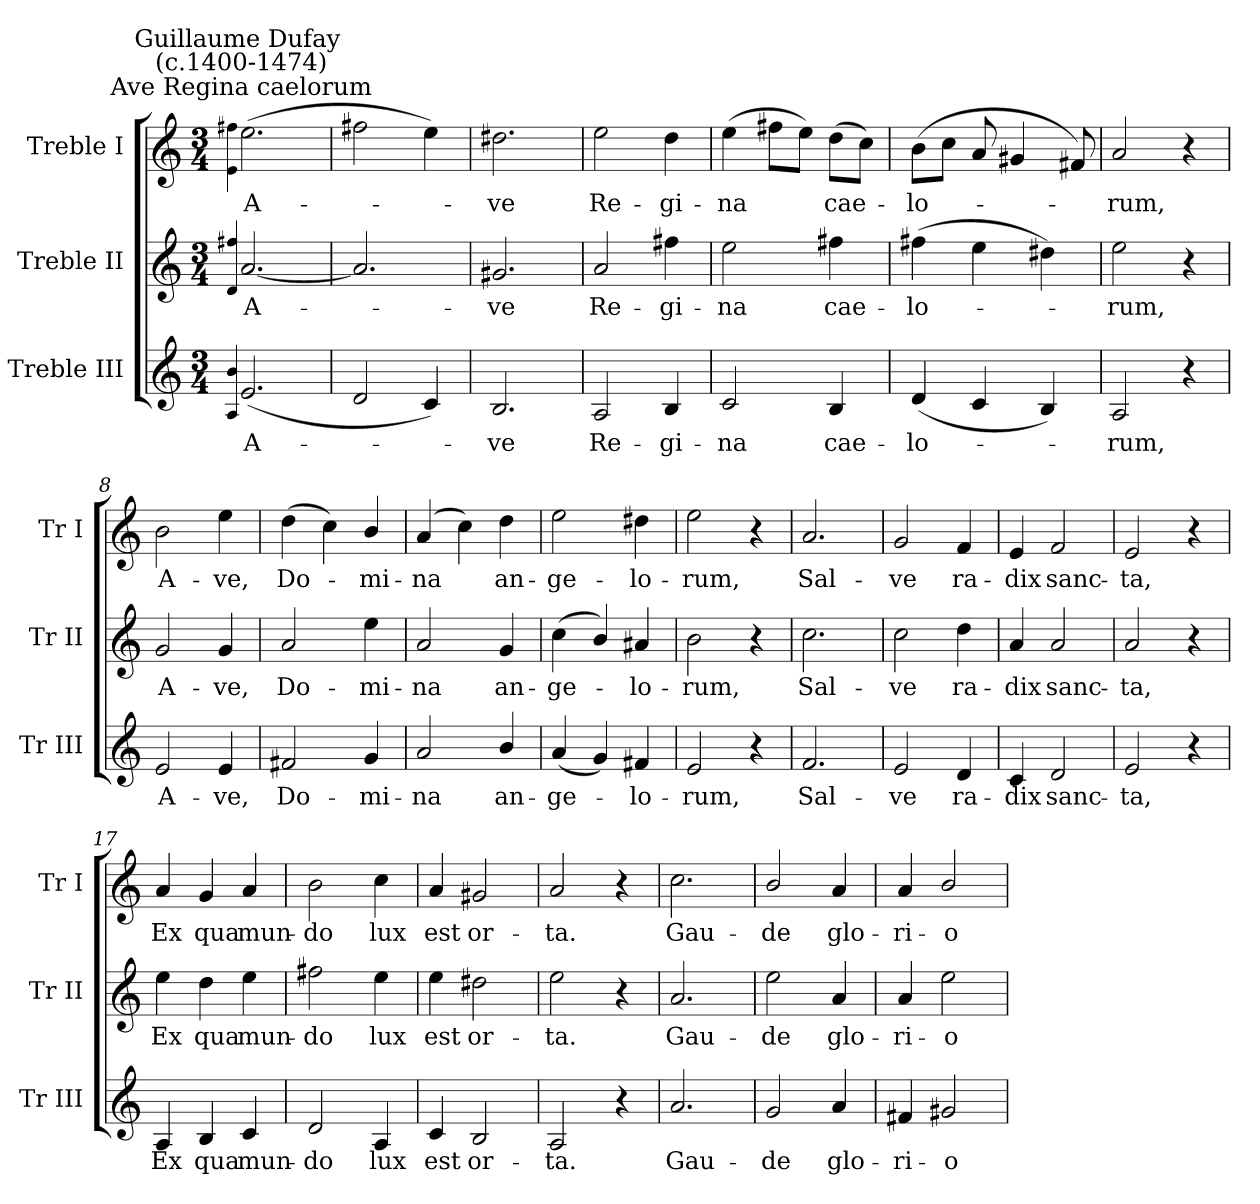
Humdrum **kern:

**kern	**text	**kern	**text	**kern	**text
*part3	*part3	*part2	*part2	*part1	*part1
*staff3	*staff3	*staff2	*staff2	*staff1	*staff1
*I"Treble III	*	*I"Treble II	*	*I"Treble I	*
*I'Tr III	*	*I'Tr II	*	*I'Tr I	*
*clefG2	*	*clefG2	*	*clefG2	*
*k[]	*	*k[]	*	*k[]	*
*C:	*	*C:	*	*C:	*
*M3/4	*	*M3/4	*	*M3/4	*
=1	=1	=1	=1	=1	=1
4qqA 4qqb	.	4qqd 4qqff#X	.	4qqe 4qqff#X	.
!	!	!	!	!LO:TX:a:cj:t=Ave Regina caelorum	!
!	!	!	!	!LO:TX:a:cj:t=Guillaume Dufay \n(c.1400-1474)	!
!	!LO:LY:b	!	!LO:LY:b	!	!LO:LY:b
(<2.e	A-	[2.a	A-	(>2.ee	A-
=2	=2	=2	=2	=2	=2
2d/	.	2.a]	.	2ff#X	.
4c)	.	.	.	4ee)	.
=3	=3	=3	=3	=3	=3
!	!LO:LY:b	!	!LO:LY:b	!	!LO:LY:b
2.B	ve	2.g#X	ve	2.dd#X	ve
=4	=4	=4	=4	=4	=4
!	!LO:LY:b	!	!LO:LY:b	!	!LO:LY:b
2A	Re-	2a	Re-	2ee	Re-
!	!LO:LY:b	!	!LO:LY:b	!	!LO:LY:b
4B	-gi-	4ff#X	-gi-	4dd	-gi-
=5	=5	=5	=5	=5	=5
!	!LO:LY:b	!	!LO:LY:b	!	!LO:LY:b
2c	-na	2ee	-na	(>4ee	-na
.	.	.	.	8ff#XL	.
.	.	.	.	8eeJ)	.
!	!LO:LY:b	!	!LO:LY:b	!	!LO:LY:b
4B	cae-	4ff#X	cae-	(>8ddL	cae-
.	.	.	.	8ccJ)	.
=6	=6	=6	=6	=6	=6
!	!LO:LY:b	!	!LO:LY:b	!	!LO:LY:b
(<4d/	-lo-	(>4ff#X	-lo-	(<8bL	lo-
.	.	.	.	8ccJ	.
4c	.	4ee	.	8a	.
.	.	.	.	4g#X	.
4B)	.	4dd#X)	.	.	.
.	.	.	.	8f#X)	.
=7	=7	=7	=7	=7	=7
!	!LO:LY:b	!	!LO:LY:b	!	!LO:LY:b
2A	rum,	2ee	rum,	2a	rum,
4r	.	4r	.	4r	.
=8	=8	=8	=8	=8	=8
!	!LO:LY:b	!	!LO:LY:b	!	!LO:LY:b
2e	A-	2g	A-	2b	A-
!	!LO:LY:b	!	!LO:LY:b	!	!LO:LY:b
4e	-ve,	4g	-ve,	4ee	-ve,
=9	=9	=9	=9	=9	=9
!	!LO:LY:b	!	!LO:LY:b	!	!LO:LY:b
2f#X	Do-	2a	Do-	(>4dd\	Do-
.	.	.	.	4cc)	.
!	!LO:LY:b	!	!LO:LY:b	!	!LO:LY:b
4g	-mi-	4ee	-mi-	4b/	mi-
=10	=10	=10	=10	=10	=10
!	!LO:LY:b	!	!LO:LY:b	!	!LO:LY:b
2a	-na	2a	-na	(<4a	-na
.	.	.	.	4cc)	.
!	!LO:LY:b	!	!LO:LY:b	!	!LO:LY:b
4b/	an-	4g	an-	4dd	an-
!!LO:LB:g=z
=11	=11	=11	=11	=11	=11
!	!LO:LY:b	!	!LO:LY:b	!	!LO:LY:b
(<4a	-ge-	(<4cc	-ge-	2ee	-ge-
4g)	.	4b/)	.	.	.
!	!LO:LY:b	!	!LO:LY:b	!	!LO:LY:b
4f#X/	lo-	4a#X	lo-	4dd#X	-lo-
=12	=12	=12	=12	=12	=12
!	!LO:LY:b	!	!LO:LY:b	!	!LO:LY:b
2e	-rum,	2b	-rum,	2ee	-rum,
4r	.	4r	.	4r	.
=13	=13	=13	=13	=13	=13
!	!LO:LY:b	!	!LO:LY:b	!	!LO:LY:b
2.f/	Sal-	2.cc	Sal-	2.a	Sal-
=14	=14	=14	=14	=14	=14
!	!LO:LY:b	!	!LO:LY:b	!	!LO:LY:b
2e	-ve	2cc	-ve	2g	-ve
!	!LO:LY:b	!	!LO:LY:b	!	!LO:LY:b
4d/	ra-	4dd\	ra-	4f	ra-
=15	=15	=15	=15	=15	=15
!	!LO:LY:b	!	!LO:LY:b	!	!LO:LY:b
4c	-dix	4a	-dix	4e	-dix
!	!LO:LY:b	!	!LO:LY:b	!	!LO:LY:b
2d	sanc-	2a	sanc-	2f	sanc-
=16	=16	=16	=16	=16	=16
!	!LO:LY:b	!	!LO:LY:b	!	!LO:LY:b
2e	-ta,	2a	-ta,	2e	-ta,
4r	.	4r	.	4r	.
=17	=17	=17	=17	=17	=17
!	!LO:LY:b	!	!LO:LY:b	!	!LO:LY:b
4A	Ex	4ee	Ex	4a	Ex
!	!LO:LY:b	!	!LO:LY:b	!	!LO:LY:b
4B	qua	4dd	qua	4g	qua
!	!LO:LY:b	!	!LO:LY:b	!	!LO:LY:b
4c	mun-	4ee	mun-	4a	mun-
=18	=18	=18	=18	=18	=18
!	!LO:LY:b	!	!LO:LY:b	!	!LO:LY:b
2d/	-do	2ff#X	-do	2b	-do
!	!LO:LY:b	!	!LO:LY:b	!	!LO:LY:b
4A	lux	4ee	lux	4cc	lux
=19	=19	=19	=19	=19	=19
!	!LO:LY:b	!	!LO:LY:b	!	!LO:LY:b
4c	est	4ee	est	4a	est
!	!LO:LY:b	!	!LO:LY:b	!	!LO:LY:b
2B	or-	2dd#X	or-	2g#X	or-
=20	=20	=20	=20	=20	=20
!	!LO:LY:b	!	!LO:LY:b	!	!LO:LY:b
2A	-ta.	2ee	-ta.	2a	-ta.
4r	.	4r	.	4r	.
=21	=21	=21	=21	=21	=21
!	!LO:LY:b	!	!LO:LY:b	!	!LO:LY:b
2.a	Gau-	2.a	Gau-	2.cc	Gau-
=22	=22	=22	=22	=22	=22
!	!LO:LY:b	!	!LO:LY:b	!	!LO:LY:b
2g	-de	2ee	-de	2b/	-de
!	!LO:LY:b	!	!LO:LY:b	!	!LO:LY:b
4a	glo-	4a	glo-	4a	glo-
=23	=23	=23	=23	=23	=23
!	!LO:LY:b	!	!LO:LY:b	!	!LO:LY:b
4f#X	-ri-	4a	-ri-	4a	-ri-
!	!LO:LY:b	!	!LO:LY:b	!	!LO:LY:b
2g#X	-o-	2ee	-o-	2b/	-o-
=	=	=	=	=	=
*-	*-	*-	*-	*-	*-
